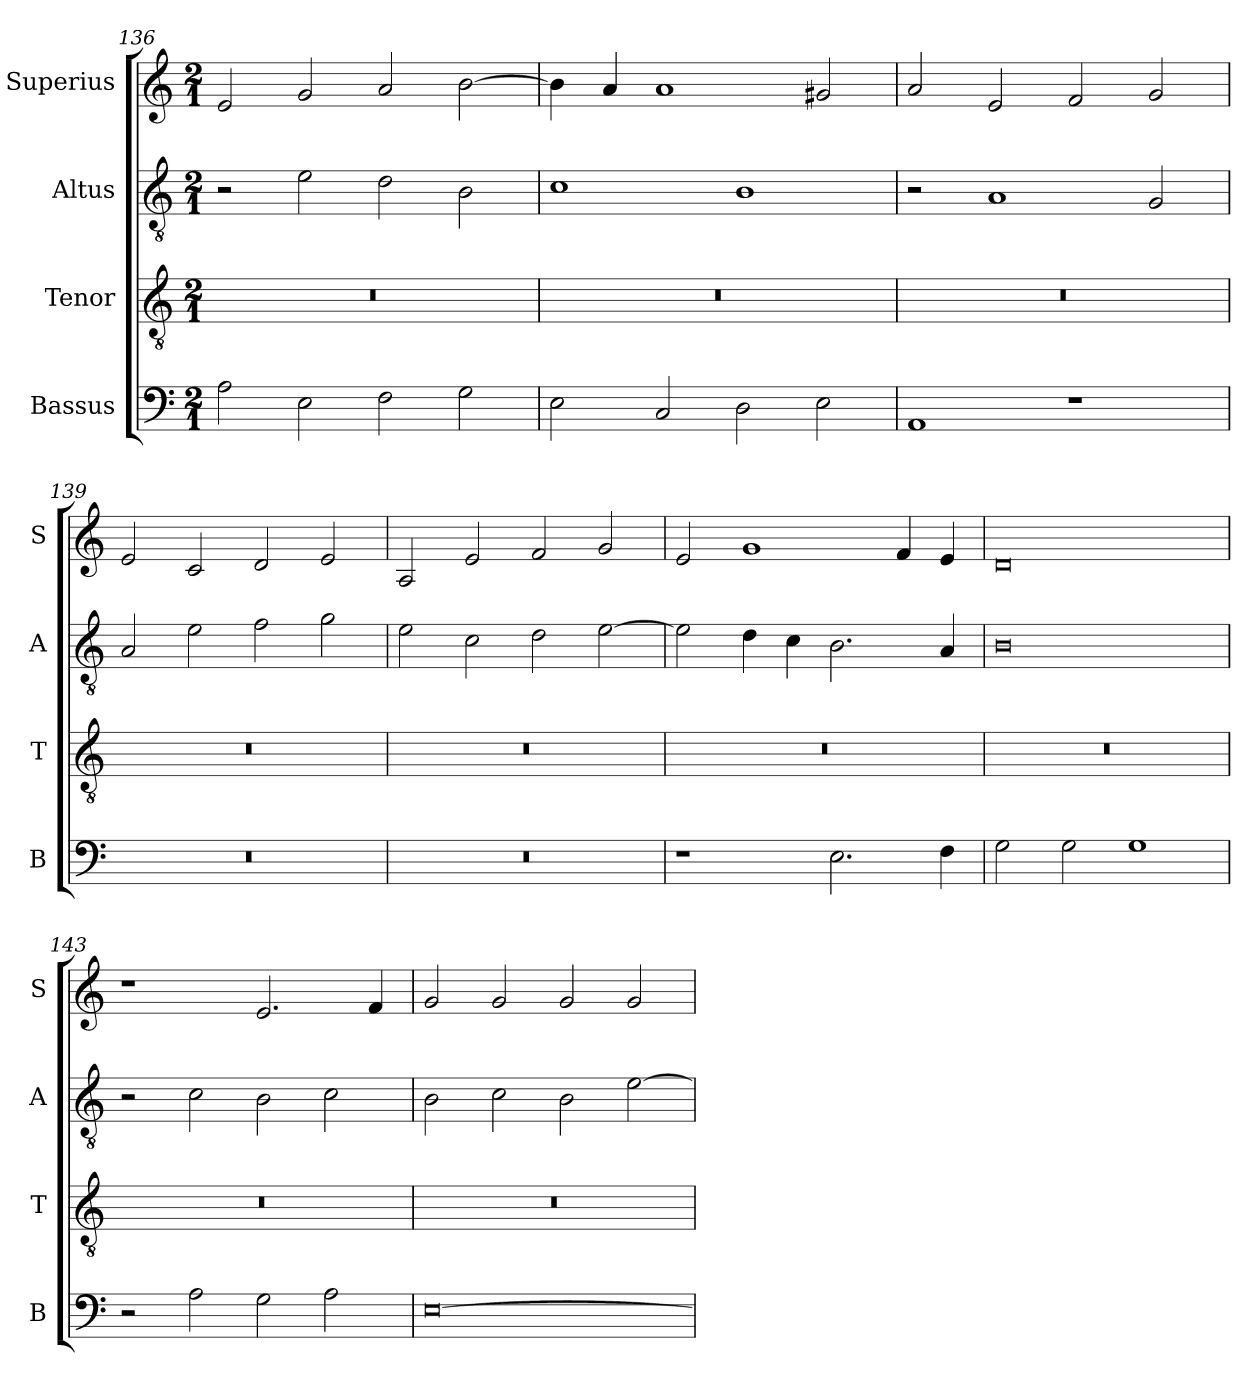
**kern	**kern	**kern	**kern
*part4	*part3	*part2	*part1
*staff4	*staff3	*staff2	*staff1
*I"Bassus	*I"Tenor	*I"Altus	*I"Superius
*I'B	*I'T	*I'A	*I'S
*clefF4	*clefGv2	*clefGv2	*clefG2
*k[]	*k[]	*k[]	*k[]
*M2/1	*M2/1	*M2/1	*M2/1
=136	=136	=136	=136
2A\	0r	2r	2e/
2E\	.	2e\	2g/
2F\	.	2d\	2a/
2G\	.	2B\	[2b\
=137	=137	=137	=137
2E\	0r	1c	4b\]
.	.	.	4a/
2C/	.	.	1a
2D\	.	1B	.
2E\	.	.	2g#X/
=138	=138	=138	=138
1AA	0r	2r	2a/
.	.	1A	2e/
1r	.	.	2f/
.	.	2G/	2g/
=139	=139	=139	=139
0r	0r	2A/	2e/
.	.	2e\	2c/
.	.	2f\	2d/
.	.	2g\	2e/
=140	=140	=140	=140
0r	0r	2e\	2A/
.	.	2c\	2e/
.	.	2d\	2f/
.	.	[2e\	2g/
=141	=141	=141	=141
1r	0r	2e\]	2e/
.	.	4d\	1g
.	.	4c\	.
2.E\	.	2.B\	.
.	.	.	4f/
4F\	.	4A/	4e/
=142	=142	=142	=142
2G\	0r	0B	0d
2G\	.	.	.
1G	.	.	.
=143	=143	=143	=143
2r	0r	2r	1r
2A\	.	2c\	.
2G\	.	2B\	2.e/
2A\	.	2c\	.
.	.	.	4f/
=144	=144	=144	=144
[0E	0r	2B\	2g/
.	.	2c\	2g/
.	.	2B\	2g/
.	.	[2e\	2g/
=	=	=	=
*-	*-	*-	*-
